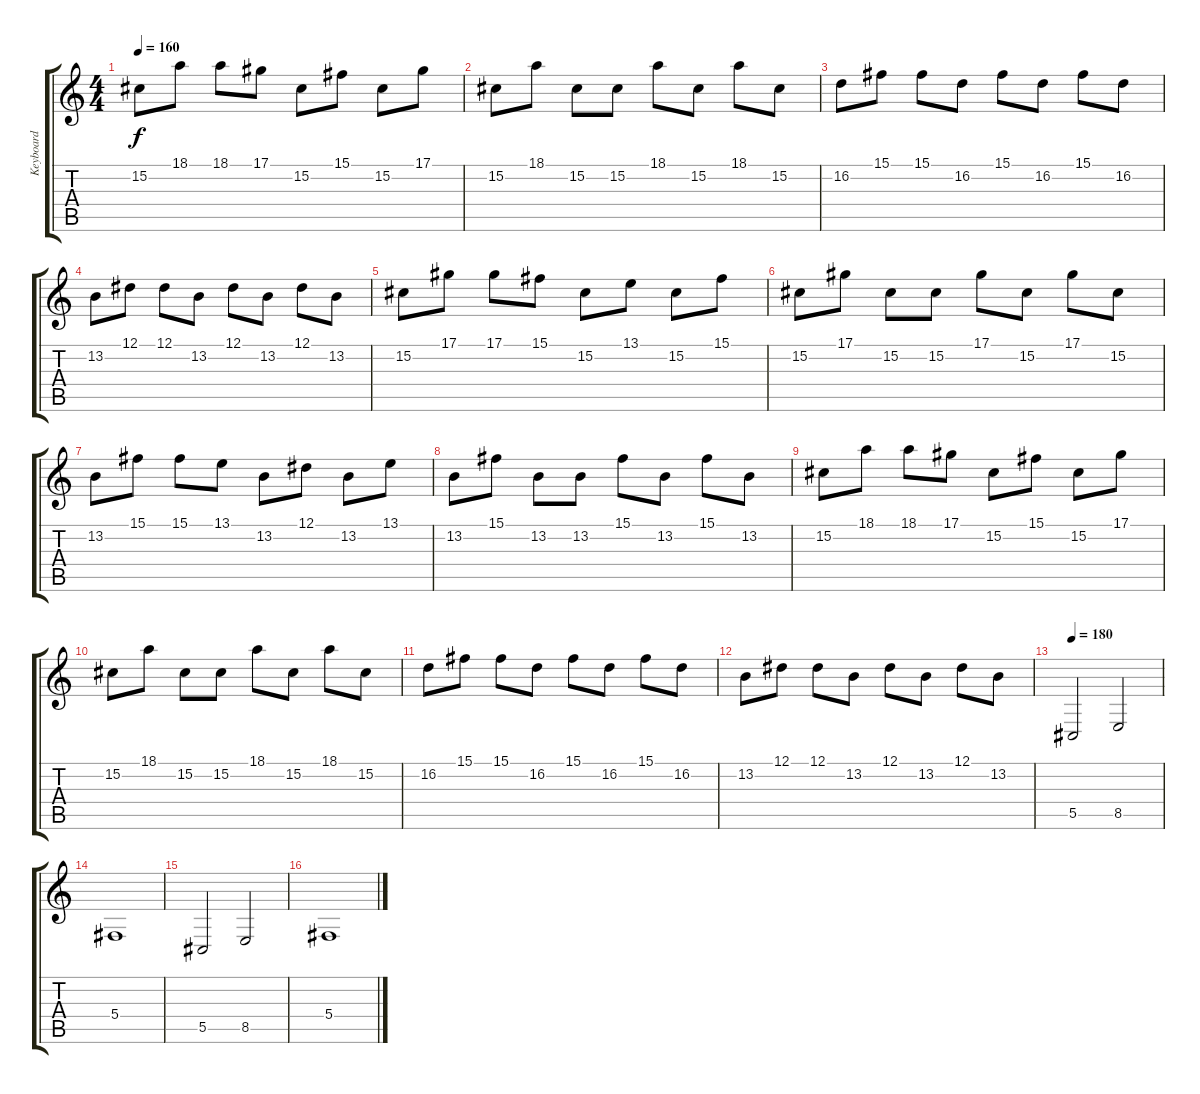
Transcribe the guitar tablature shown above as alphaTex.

\track ("Keyboard" "Keyboard") {instrument stringensemble1}
\staff {score tabs}
\tuning (Eb4 Bb3 Gb3 Db3 Ab2 Eb2) {hide}
\ts (4 4)
\tempo 160
\clef g2
\ks c
15.2.8{dy f} 18.1.8 18.1.8 17.1.8 15.2.8 15.1.8 15.2.8 17.1.8 |
15.2.8 18.1.8 15.2.8 15.2.8 18.1.8 15.2.8 18.1.8 15.2.8 |
16.2.8 15.1.8 15.1.8 16.2.8 15.1.8 16.2.8 15.1.8 16.2.8 |
13.2.8 12.1.8 12.1.8 13.2.8 12.1.8 13.2.8 12.1.8 13.2.8 |
15.2.8 17.1.8 17.1.8 15.1.8 15.2.8 13.1.8 15.2.8 15.1.8 |
15.2.8 17.1.8 15.2.8 15.2.8 17.1.8 15.2.8 17.1.8 15.2.8 |
13.2.8 15.1.8 15.1.8 13.1.8 13.2.8 12.1.8 13.2.8 13.1.8 |
13.2.8 15.1.8 13.2.8 13.2.8 15.1.8 13.2.8 15.1.8 13.2.8 |
15.2.8 18.1.8 18.1.8 17.1.8 15.2.8 15.1.8 15.2.8 17.1.8 |
15.2.8 18.1.8 15.2.8 15.2.8 18.1.8 15.2.8 18.1.8 15.2.8 |
16.2.8 15.1.8 15.1.8 16.2.8 15.1.8 16.2.8 15.1.8 16.2.8 |
13.2.8 12.1.8 12.1.8 13.2.8 12.1.8 13.2.8 12.1.8 13.2.8 |
\tempo 180
5.5.2 8.5.2 |
5.4.1 |
5.5.2 8.5.2 |
5.4.1
